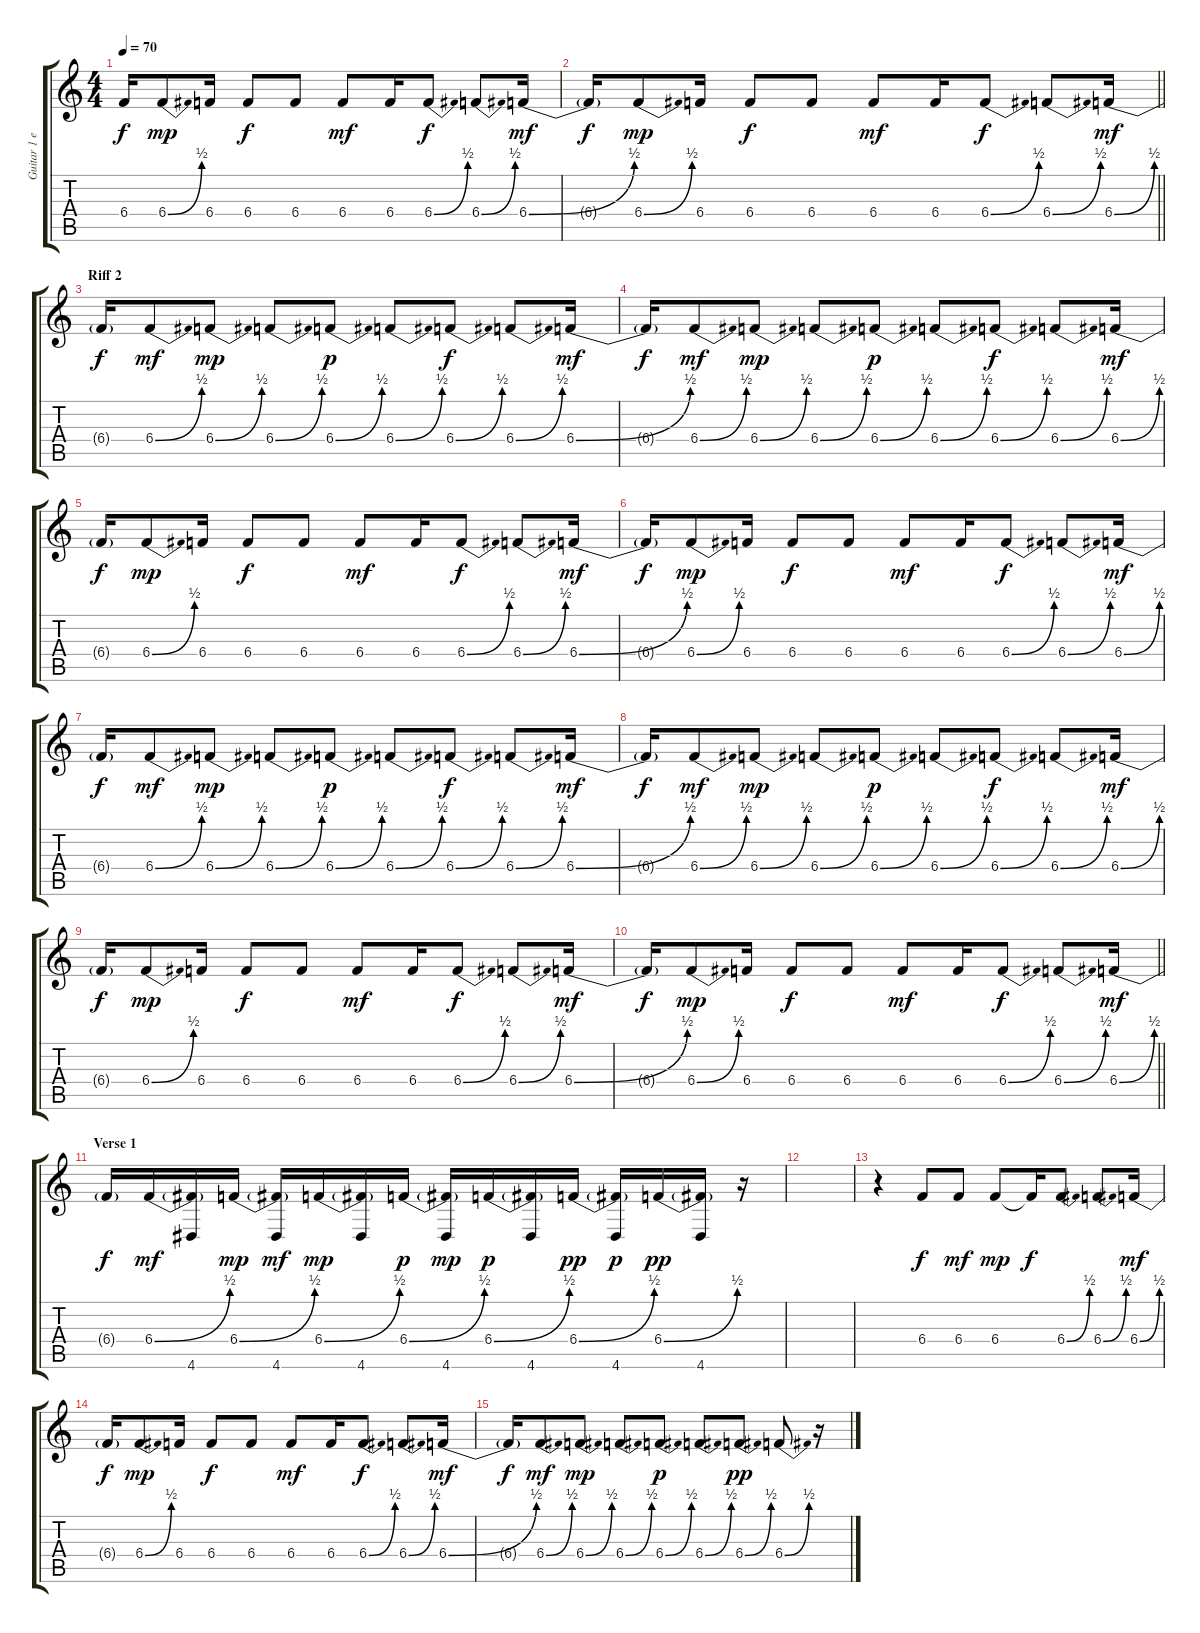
\track ("Guitar 1 effect" "Guitar 1 e") {instrument distortionguitar}
\staff {score tabs}
\tuning (Eb4 B3 Gb3 B2 Gb2 B1) {hide}
\ts (4 4)
\tempo 70
\clef g2
\ks c
6.4{t}.16{dy f} 6.4{be (bend 0 0 60 2)}.8{dy mp} 6.4.16 6.4.8{dy f} 6.4.8 6.4.8{dy mf} 6.4.16 6.4{be (bend 0 0 60 2)}.8{dy f} 6.4{be (bend 0 0 60 2)}.8 6.4{be (bend 0 0 60 2)}.16{dy mf} |
\barLineRight lightlight
6.4{t}.16{dy f} 6.4{be (bend 0 0 60 2)}.8{dy mp} 6.4.16 6.4.8{dy f} 6.4.8 6.4.8{dy mf} 6.4.16 6.4{be (bend 0 0 60 2)}.8{dy f} 6.4{be (bend 0 0 60 2)}.8 6.4{be (bend 0 0 60 2)}.16{dy mf} |
\section ("" "Riff 2")
6.4{t}.16{dy f} 6.4{be (bend 0 0 60 2)}.8{dy mf} 6.4{be (bend 0 0 60 2)}.8{dy mp} 6.4{be (bend 0 0 60 2)}.8 6.4{be (bend 0 0 60 2)}.8{dy p} 6.4{be (bend 0 0 60 2)}.8 6.4{be (bend 0 0 60 2)}.8{dy f} 6.4{be (bend 0 0 60 2)}.8 6.4{be (bend 0 0 60 2)}.16{dy mf} |
6.4{t}.16{dy f} 6.4{be (bend 0 0 60 2)}.8{dy mf} 6.4{be (bend 0 0 60 2)}.8{dy mp} 6.4{be (bend 0 0 60 2)}.8 6.4{be (bend 0 0 60 2)}.8{dy p} 6.4{be (bend 0 0 60 2)}.8 6.4{be (bend 0 0 60 2)}.8{dy f} 6.4{be (bend 0 0 60 2)}.8 6.4{be (bend 0 0 60 2)}.16{dy mf} |
6.4{t}.16{dy f} 6.4{be (bend 0 0 60 2)}.8{dy mp} 6.4.16 6.4.8{dy f} 6.4.8 6.4.8{dy mf} 6.4.16 6.4{be (bend 0 0 60 2)}.8{dy f} 6.4{be (bend 0 0 60 2)}.8 6.4{be (bend 0 0 60 2)}.16{dy mf} |
6.4{t}.16{dy f} 6.4{be (bend 0 0 60 2)}.8{dy mp} 6.4.16 6.4.8{dy f} 6.4.8 6.4.8{dy mf} 6.4.16 6.4{be (bend 0 0 60 2)}.8{dy f} 6.4{be (bend 0 0 60 2)}.8 6.4{be (bend 0 0 60 2)}.16{dy mf} |
6.4{t}.16{dy f} 6.4{be (bend 0 0 60 2)}.8{dy mf} 6.4{be (bend 0 0 60 2)}.8{dy mp} 6.4{be (bend 0 0 60 2)}.8 6.4{be (bend 0 0 60 2)}.8{dy p} 6.4{be (bend 0 0 60 2)}.8 6.4{be (bend 0 0 60 2)}.8{dy f} 6.4{be (bend 0 0 60 2)}.8 6.4{be (bend 0 0 60 2)}.16{dy mf} |
6.4{t}.16{dy f} 6.4{be (bend 0 0 60 2)}.8{dy mf} 6.4{be (bend 0 0 60 2)}.8{dy mp} 6.4{be (bend 0 0 60 2)}.8 6.4{be (bend 0 0 60 2)}.8{dy p} 6.4{be (bend 0 0 60 2)}.8 6.4{be (bend 0 0 60 2)}.8{dy f} 6.4{be (bend 0 0 60 2)}.8 6.4{be (bend 0 0 60 2)}.16{dy mf} |
6.4{t}.16{dy f} 6.4{be (bend 0 0 60 2)}.8{dy mp} 6.4.16 6.4.8{dy f} 6.4.8 6.4.8{dy mf} 6.4.16 6.4{be (bend 0 0 60 2)}.8{dy f} 6.4{be (bend 0 0 60 2)}.8 6.4{be (bend 0 0 60 2)}.16{dy mf} |
\barLineRight lightlight
6.4{t}.16{dy f} 6.4{be (bend 0 0 60 2)}.8{dy mp} 6.4.16 6.4.8{dy f} 6.4.8 6.4.8{dy mf} 6.4.16 6.4{be (bend 0 0 60 2)}.8{dy f} 6.4{be (bend 0 0 60 2)}.8 6.4{be (bend 0 0 60 2)}.16{dy mf} |
\section ("" "Verse 1")
6.4{t}.16{dy f} 6.4{be (bend 0 0 60 2)}.16{dy mf} (6.4{t} 4.6).16 6.4{be (bend 0 0 60 2)}.16{dy mp} (6.4{t} 4.6).16{dy mf} 6.4{be (bend 0 0 60 2)}.16{dy mp} (6.4{t} 4.6).16 6.4{be (bend 0 0 60 2)}.16{dy p} (6.4{t} 4.6).16{dy mp} 6.4{be (bend 0 0 60 2)}.16{dy p} (6.4{t} 4.6).16 6.4{be (bend 0 0 60 2)}.16{dy pp} (6.4{t} 4.6).16{dy p} 6.4{be (bend 0 0 60 2)}.16{dy pp} (6.4{t} 4.6).16 r.16 |
|
r.4 6.4.8{dy f} 6.4.8{dy mf} 6.4.8{dy mp} 6.4{t}.16{dy f} 6.4{be (bend 0 0 60 2)}.8 6.4{be (bend 0 0 60 2)}.8 6.4{be (bend 0 0 60 2)}.16{dy mf} |
6.4{t}.16{dy f} 6.4{be (bend 0 0 60 2)}.8{dy mp} 6.4.16 6.4.8{dy f} 6.4.8 6.4.8{dy mf} 6.4.16 6.4{be (bend 0 0 60 2)}.8{dy f} 6.4{be (bend 0 0 60 2)}.8 6.4{be (bend 0 0 60 2)}.16{dy mf} |
6.4{t}.16{dy f} 6.4{be (bend 0 0 60 2)}.8{dy mf} 6.4{be (bend 0 0 60 2)}.8{dy mp} 6.4{be (bend 0 0 60 2)}.8 6.4{be (bend 0 0 60 2)}.8{dy p} 6.4{be (bend 0 0 60 2)}.8 6.4{be (bend 0 0 60 2)}.8{dy pp} 6.4{be (bend 0 0 60 2)}.8 r.16
